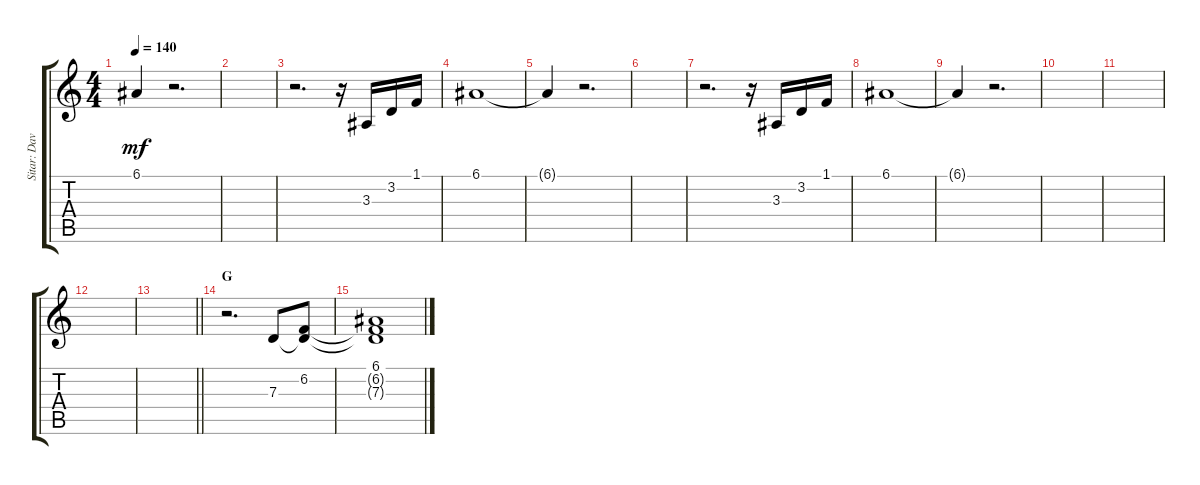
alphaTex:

\track ("Sitar: Davey Johnstone" "Sitar: Dav") {instrument sitar}
\staff {score tabs}
\tuning (E4 B3 G3 D3 A2 E2) {hide}
\ts (4 4)
\tempo 140
\clef g2
\ks c
6.1{t}.4{dy mf} r.2{d} |
|
r.2{d} r.16 3.3.16 3.2.16 1.1.16 |
6.1.1 |
6.1{t}.4 r.2{d} |
|
r.2{d} r.16 3.3.16 3.2.16 1.1.16 |
6.1.1 |
6.1{t}.4 r.2{d} |
|
|
|
\barLineRight lightlight
|
\section ("" "G")
r.2{d} 7.3.8 (6.2 7.3{t}).8 |
(6.1 6.2{t} 7.3{t}).1
